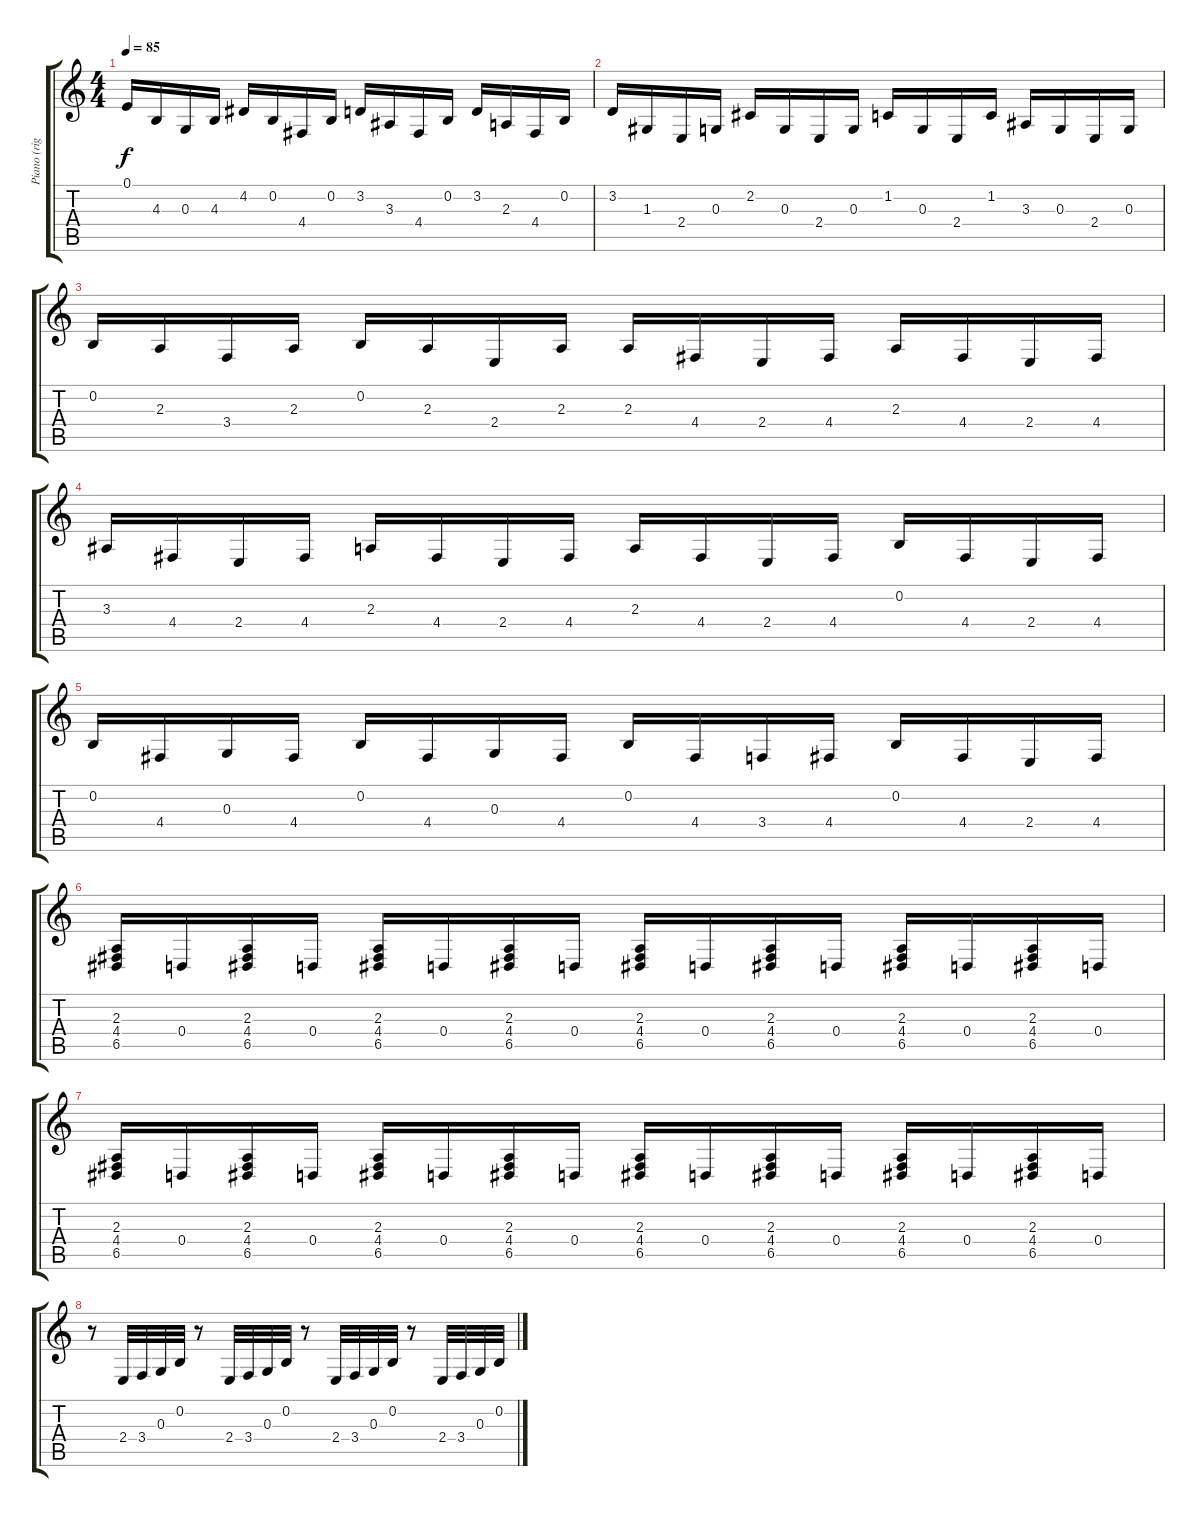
\track ("Piano (right hand)" "Piano (rig") {instrument brightacousticpiano}
\staff {score tabs}
\tuning (E4 B3 G3 D3 A2 E2) {hide}
\ts (4 4)
\tempo 85
\clef g2
\ks c
0.1.16{dy f} 4.3.16 0.3.16 4.3.16 4.2.16 0.2.16 4.4.16 0.2.16 3.2.16 3.3.16 4.4.16 0.2.16 3.2.16 2.3.16 4.4.16 0.2.16 |
3.2.16 1.3.16 2.4.16 0.3.16 2.2.16 0.3.16 2.4.16 0.3.16 1.2.16 0.3.16 2.4.16 1.2.16 3.3.16 0.3.16 2.4.16 0.3.16 |
0.2.16 2.3.16 3.4.16 2.3.16 0.2.16 2.3.16 2.4.16 2.3.16 2.3.16 4.4.16 2.4.16 4.4.16 2.3.16 4.4.16 2.4.16 4.4.16 |
3.3.16 4.4.16 2.4.16 4.4.16 2.3.16 4.4.16 2.4.16 4.4.16 2.3.16 4.4.16 2.4.16 4.4.16 0.2.16 4.4.16 2.4.16 4.4.16 |
0.2.16 4.4.16 0.3.16 4.4.16 0.2.16 4.4.16 0.3.16 4.4.16 0.2.16 4.4.16 3.4.16 4.4.16 0.2.16 4.4.16 2.4.16 4.4.16 |
(2.3 4.4 6.5).16{instrument electricgrandpiano} 0.4.16 (2.3 4.4 6.5).16 0.4.16 (2.3 4.4 6.5).16 0.4.16 (2.3 4.4 6.5).16 0.4.16 (2.3 4.4 6.5).16 0.4.16 (2.3 4.4 6.5).16 0.4.16 (2.3 4.4 6.5).16 0.4.16 (2.3 4.4 6.5).16 0.4.16 |
(2.3 4.4 6.5).16 0.4.16 (2.3 4.4 6.5).16 0.4.16 (2.3 4.4 6.5).16 0.4.16 (2.3 4.4 6.5).16 0.4.16 (2.3 4.4 6.5).16 0.4.16 (2.3 4.4 6.5).16 0.4.16 (2.3 4.4 6.5).16 0.4.16 (2.3 4.4 6.5).16 0.4.16 |
r.8 2.4.32 3.4.32 0.3.32 0.2.32 r.8 2.4.32 3.4.32 0.3.32 0.2.32 r.8 2.4.32 3.4.32 0.3.32 0.2.32 r.8 2.4.32 3.4.32 0.3.32 0.2.32
